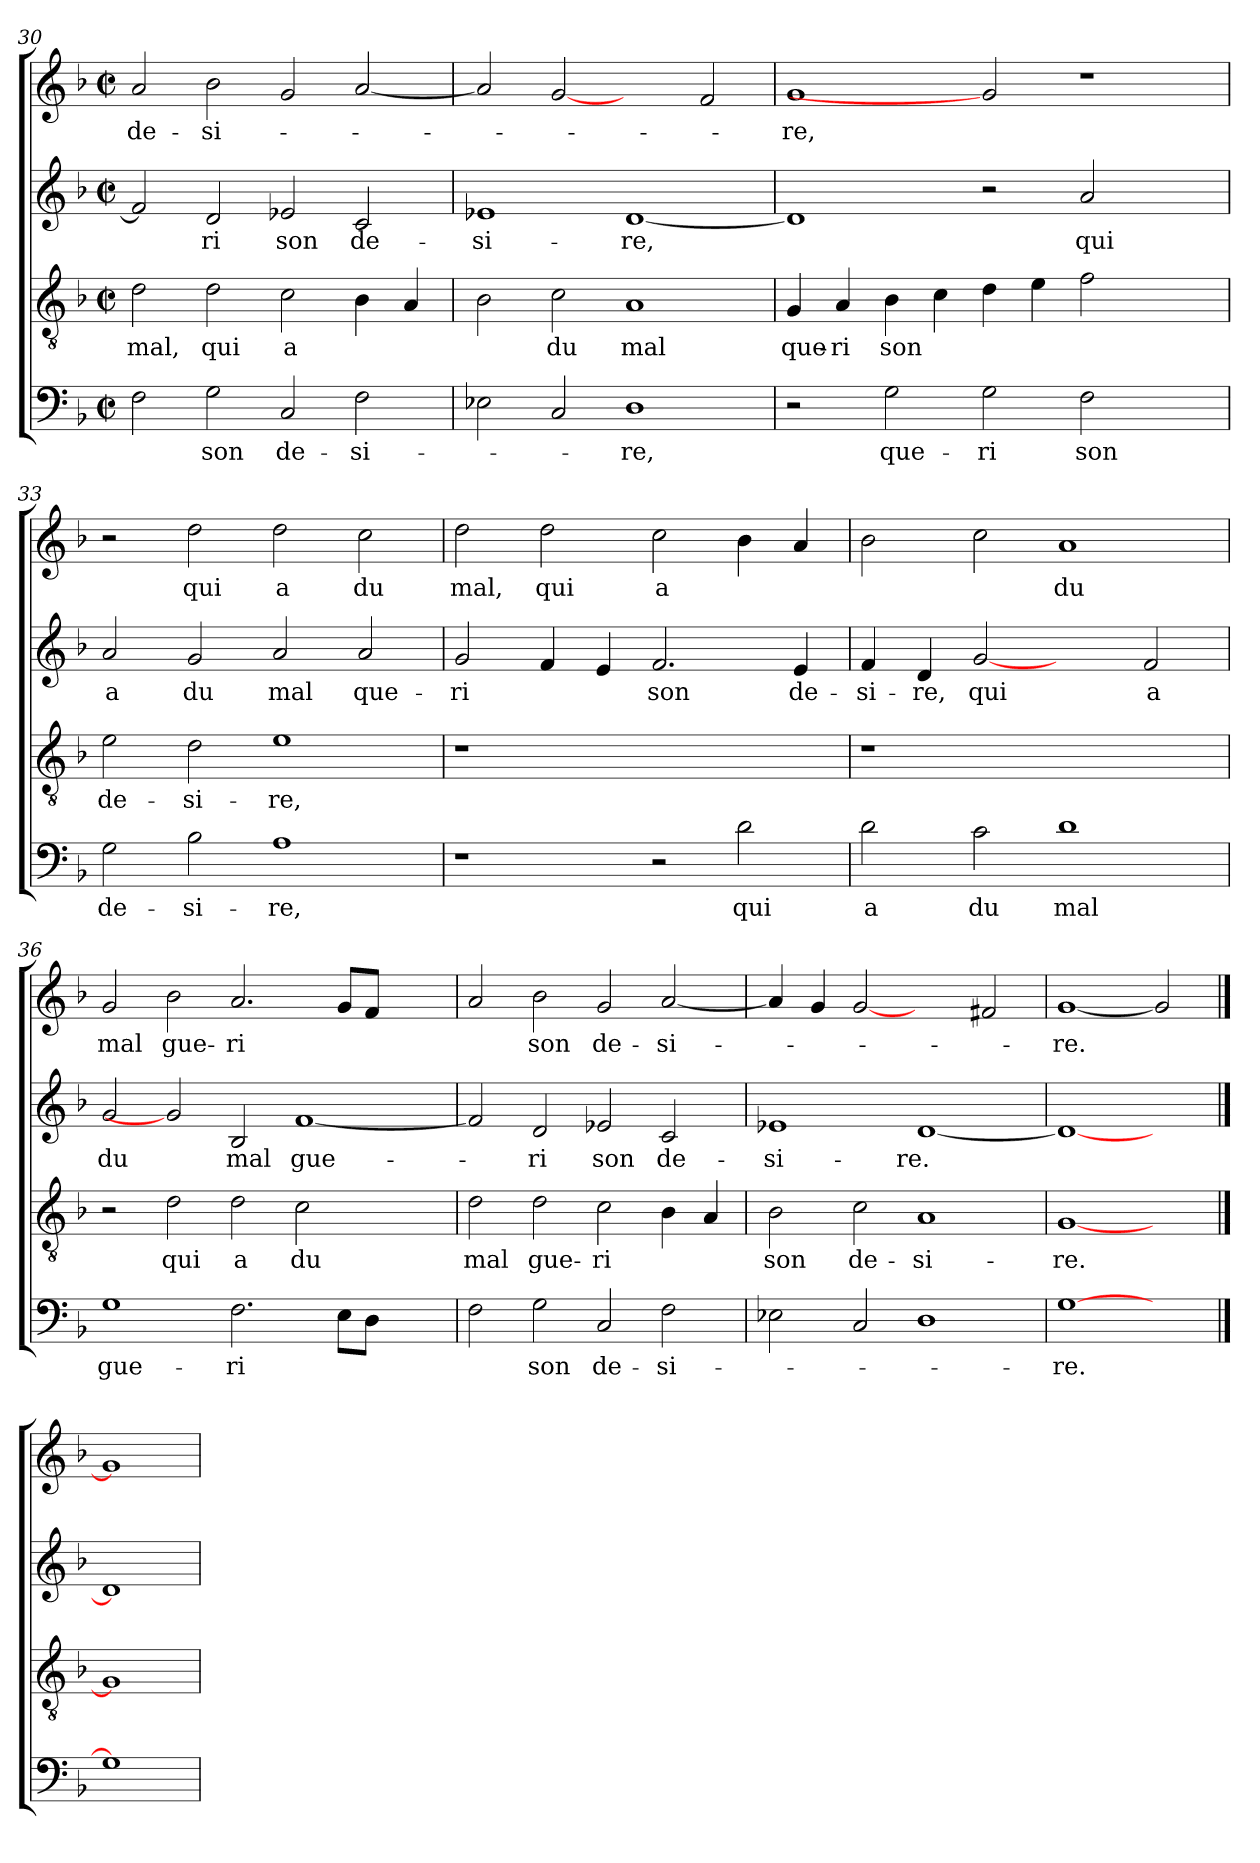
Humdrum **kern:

**kern	**text	**kern	**text	**kern	**text	**kern	**text
*part4	*part4	*part3	*part3	*part2	*part2	*part1	*part1
*staff4	*staff4	*staff3	*staff3	*staff2	*staff2	*staff1	*staff1
*clefF4	*	*clefGv2	*	*clefG2	*	*clefG2	*
*k[b-]	*	*k[b-]	*	*k[b-]	*	*k[b-]	*
*F:	*	*F:	*	*F:	*	*F:	*
*M2/2	*	*M2/2	*	*M2/2	*	*M2/2	*
*met(c|)	*	*met(c|)	*	*met(c|)	*	*met(c|)	*
=30	=30	=30	=30	=30	=30	=30	=30
!	!	!	!LO:LY:b	!	!	!	!LO:LY:b
2F\	.	2d\	mal,	2f/]	.	2a/	de-
!	!LO:LY:b	!	!LO:LY:b	!	!LO:LY:b	!	!LO:LY:b
2G\	son	2d\	qui	2d/	-ri	2b-\	-si-
!	!LO:LY:b	!	!LO:LY:b	!	!LO:LY:b	!	!
2C/	de-	2c\	a	2e-X/	son	2g/	.
!	!LO:LY:b	!	!	!	!LO:LY:b	!	!
2F\	-si-	4B-\	.	2c/	de-	[2a/	.
.	.	4A/	.	.	.	.	.
!!LO:PB:g=z
=31	=31	=31	=31	=31	=31	=31	=31
!	!	!	!	!	!LO:LY:b	!	!
2E-X\	.	2B-\	.	1e-X	-si-	2a/]	.
!	!	!	!LO:LY:b	!	!	!	!
2C/	.	2c\	du	.	.	[2g	.
!	!LO:LY:b	!	!LO:LY:b	!	!LO:LY:b	!	!
1D	-re,	1A	mal	[1d	-re,	2ryy	.
.	.	.	.	.	.	2f/	.
=32	=32	=32	=32	=32	=32	=32	=32
!	!	!	!LO:LY:b	!	!	!	!LO:LY:b
2r	.	4G/	que-	1d]	.	1g	-re,
!	!	!	!LO:LY:b	!	!	!	!
.	.	4A/	-ri	.	.	.	.
!	!LO:LY:b	!	!LO:LY:b	!	!	!	!
2G\	que-	4B-\	son	.	.	.	.
.	.	4c\	.	.	.	.	.
!	!LO:LY:b	!	!	!	!	!	!
2G\	-ri	4d\	.	2r	.	2g]	.
.	.	4e\	.	.	.	.	.
!	!LO:LY:b	!	!	!	!LO:LY:b	!	!
2F\	son	2f\	.	2a/	qui	1r	.
2ryy	.	2ryy	.	2ryy	.	.	.
=33	=33	=33	=33	=33	=33	=33	=33
!	!LO:LY:b	!	!LO:LY:b	!	!LO:LY:b	!	!
2G\	de-	2e\	de-	2a/	a	2r	.
!	!LO:LY:b	!	!LO:LY:b	!	!LO:LY:b	!	!LO:LY:b
2B-\	-si-	2d\	-si-	2g/	du	2dd\	qui
!	!LO:LY:b	!	!LO:LY:b	!	!LO:LY:b	!	!LO:LY:b
1A	-re,	1e	-re,	2a/	mal	2dd\	a
!	!	!	!	!	!LO:LY:b	!	!LO:LY:b
.	.	.	.	2a/	que-	2cc\	du
=34	=34	=34	=34	=34	=34	=34	=34
!	!	!	!	!	!LO:LY:b	!	!LO:LY:b
1r	.	1r	.	2g/	-ri	2dd\	mal,
!	!	!	!	!	!	!	!LO:LY:b
.	.	.	.	4f/	.	2dd\	qui
.	.	.	.	4e/	.	.	.
!	!	!	!	!	!LO:LY:b	!	!LO:LY:b
2r	.	1ryy	.	2.f/	son	2cc\	a
!	!LO:LY:b	!	!	!	!	!	!
2d\	qui	.	.	.	.	4b-\	.
!	!	!	!	!	!LO:LY:b	!	!
.	.	.	.	4e/	de-	4a/	.
!!LO:LB:g=z
=35	=35	=35	=35	=35	=35	=35	=35
!	!LO:LY:b	!	!	!	!LO:LY:b	!	!
2d\	a	1r	.	4f/	-si-	2b-\	.
!	!	!	!	!	!LO:LY:b	!	!
.	.	.	.	4d/	-re,	.	.
!	!LO:LY:b	!	!	!	!LO:LY:b	!	!
2c\	du	.	.	[2g	qui	2cc\	.
!	!LO:LY:b	!	!	!	!	!	!LO:LY:b
1d	mal	1ryy	.	2ryy	.	1a	du
!	!	!	!	!	!LO:LY:b	!	!
.	.	.	.	2f/	a	.	.
=36	=36	=36	=36	=36	=36	=36	=36
!	!LO:LY:b	!	!	!	!LO:LY:b	!	!LO:LY:b
1G	gue-	2r	.	2g/	du	2g/	mal
!	!	!	!LO:LY:b	!	!	!	!LO:LY:b
.	.	2d\	qui	2g]	.	2b-\	gue-
!	!LO:LY:b	!	!LO:LY:b	!	!LO:LY:b	!	!LO:LY:b
2.F\	-ri	2d\	a	2B-/	mal	2.a/	-ri
!	!	!	!LO:LY:b	!	!LO:LY:b	!	!
.	.	2c\	du	[1f	gue-	.	.
8E\L	.	.	.	.	.	8g/L	.
8D\J	.	.	.	.	.	8f/J	.
2ryy	.	2ryy	.	.	.	2ryy	.
=37	=37	=37	=37	=37	=37	=37	=37
!	!	!	!LO:LY:b	!	!	!	!
2F\	.	2d\	mal	2f/]	.	2a/	.
!	!LO:LY:b	!	!LO:LY:b	!	!LO:LY:b	!	!LO:LY:b
2G\	son	2d\	gue-	2d/	-ri	2b-\	son
!	!LO:LY:b	!	!LO:LY:b	!	!LO:LY:b	!	!LO:LY:b
2C/	de-	2c\	-ri	2e-X/	son	2g/	de-
!	!LO:LY:b	!	!	!	!LO:LY:b	!	!LO:LY:b
2F\	-si-	4B-\	.	2c/	de-	[2a/	-si-
.	.	4A/	.	.	.	.	.
=38	=38	=38	=38	=38	=38	=38	=38
!	!	!	!LO:LY:b	!	!LO:LY:b	!	!
2E-X\	.	2B-\	son	1e-X	-si-	4a/]	.
.	.	.	.	.	.	4g/	.
!	!	!	!LO:LY:b	!	!	!	!
2C/	.	2c\	de-	.	.	[2g	.
!	!	!	!LO:LY:b	!	!LO:LY:b	!	!
1D	.	1A	-si-	[1d	-re.	2ryy	.
.	.	.	.	.	.	2f#X/	.
=39	=39	=39	=39	=39	=39	=39	=39
!	!LO:LY:b	!	!LO:LY:b	!	!	!	!LO:LY:b
[1G	-re.	[1G	-re.	1d_	.	[1g	-re.
2ryy	.	2ryy	.	2ryy	.	2g]	.
==40	==40	==40	==40	==40	==40	==40	==40
1G]	.	1G]	.	1d]	.	1g]	.
=	=	=	=	=	=	=	=
*-	*-	*-	*-	*-	*-	*-	*-
